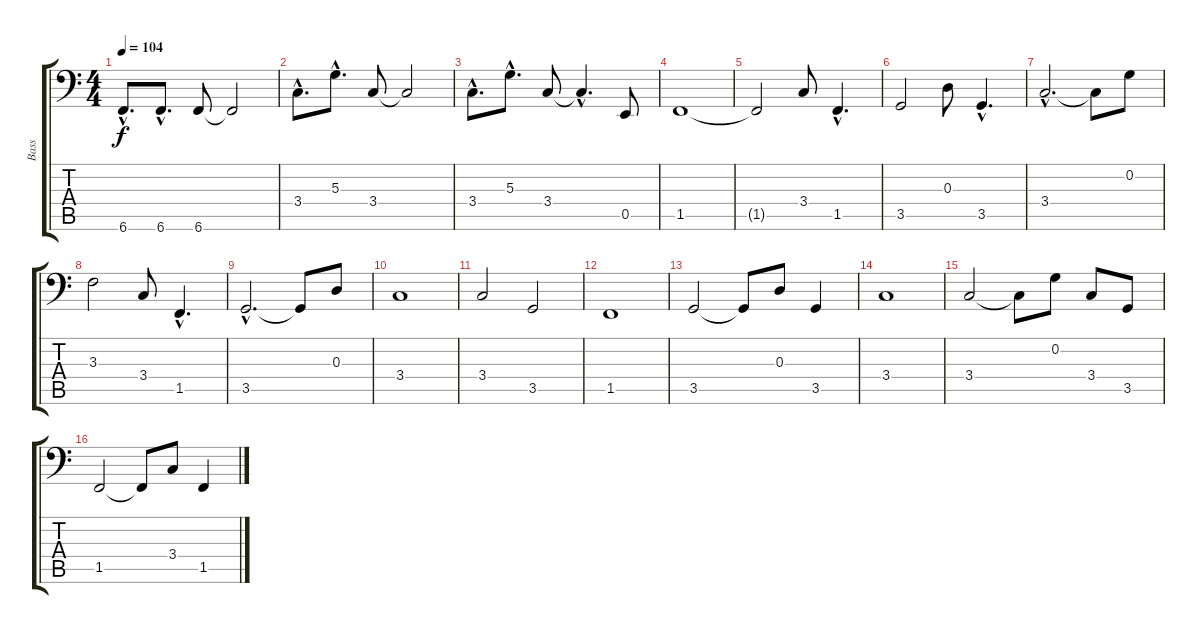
\track ("Bass" "Bass") {instrument electricbassfinger}
\staff {score tabs}
\tuning (C3 G2 D2 A1 E1 B0) {hide}
\ts (4 4)
\tempo 104
\clef f4
\ks c
6.6{hac}.8{d dy f} 6.6{hac}.8{d} 6.6.8 6.6{t}.2 |
3.4{hac}.8{d} 5.3{hac}.8{d} 3.4.8 3.4{t}.2 |
3.4{hac}.8{d} 5.3{hac}.8{d} 3.4.8 3.4{hac t}.4{d} 0.5.8 |
1.5.1 |
1.5{t}.2 3.4.8 1.5{hac}.4{d} |
3.5.2 0.3.8 3.5{hac}.4{d} |
3.4{hac}.2{d} 3.4{t}.8 0.2.8 |
3.3.2 3.4.8 1.5{hac}.4{d} |
3.5{hac}.2{d} 3.5{t}.8 0.3.8 |
3.4.1 |
3.4.2 3.5.2 |
1.5.1 |
3.5.2 3.5{t}.8 0.3.8 3.5.4 |
3.4.1 |
3.4.2 3.4{t}.8 0.2.8 3.4.8 3.5.8 |
1.5.2 1.5{t}.8 3.4.8 1.5.4
